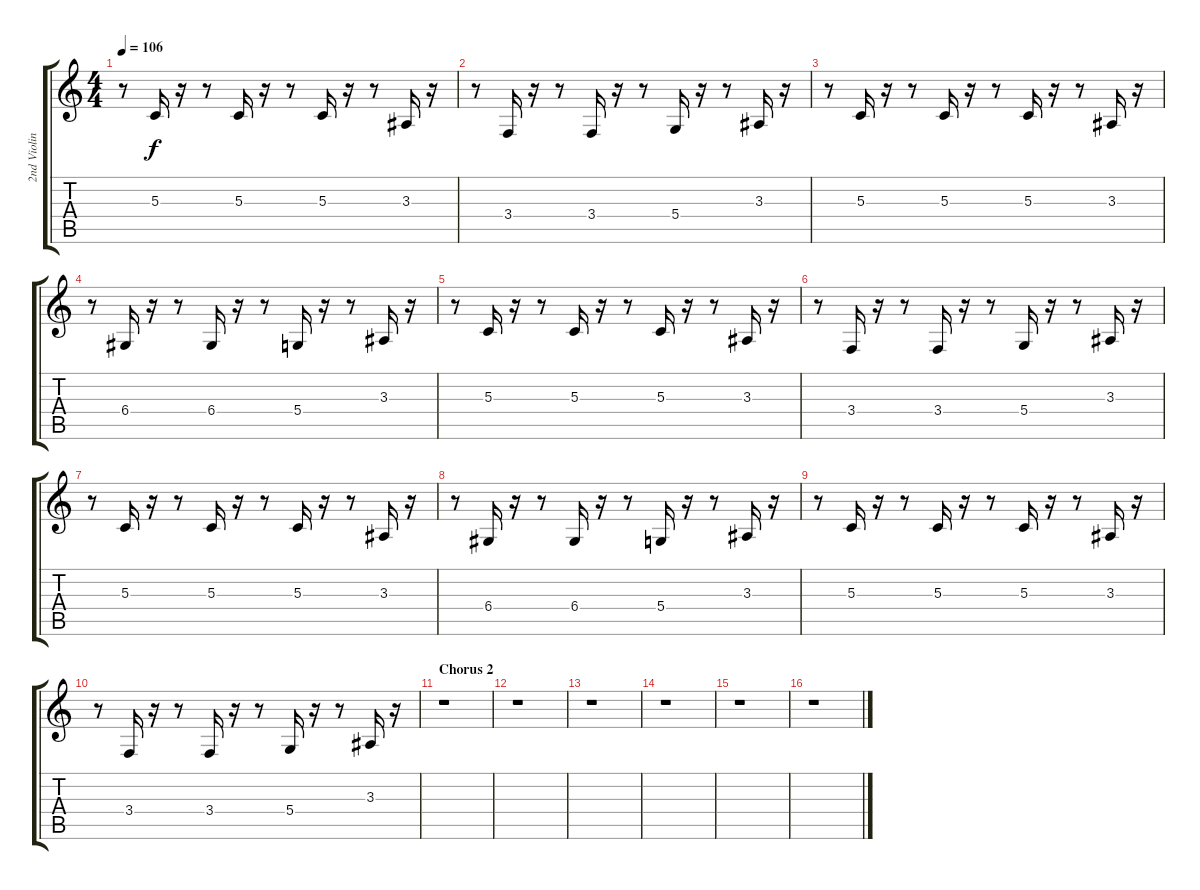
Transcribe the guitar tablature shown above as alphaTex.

\track ("2nd Violin -    Reggae" "2nd Violin") {instrument violin}
\staff {score tabs}
\tuning (E4 B3 G3 D3 A2 E2) {hide}
\ts (4 4)
\tempo 106
\clef g2
\ks c
r.8{dy f} 5.3.16 r.16 r.8 5.3.16 r.16 r.8 5.3.16 r.16 r.8 3.3.16 r.16 |
r.8 3.4.16 r.16 r.8 3.4.16 r.16 r.8 5.4.16 r.16 r.8 3.3.16 r.16 |
r.8 5.3.16 r.16 r.8 5.3.16 r.16 r.8 5.3.16 r.16 r.8 3.3.16 r.16 |
r.8 6.4.16 r.16 r.8 6.4.16 r.16 r.8 5.4.16 r.16 r.8 3.3.16 r.16 |
r.8 5.3.16 r.16 r.8 5.3.16 r.16 r.8 5.3.16 r.16 r.8 3.3.16 r.16 |
r.8 3.4.16 r.16 r.8 3.4.16 r.16 r.8 5.4.16 r.16 r.8 3.3.16 r.16 |
r.8 5.3.16 r.16 r.8 5.3.16 r.16 r.8 5.3.16 r.16 r.8 3.3.16 r.16 |
r.8 6.4.16 r.16 r.8 6.4.16 r.16 r.8 5.4.16 r.16 r.8 3.3.16 r.16 |
r.8 5.3.16 r.16 r.8 5.3.16 r.16 r.8 5.3.16 r.16 r.8 3.3.16 r.16 |
r.8 3.4.16 r.16 r.8 3.4.16 r.16 r.8 5.4.16 r.16 r.8 3.3.16 r.16 |
\section ("" "Chorus 2")
r.1 |
r.1 |
r.1 |
r.1 |
r.1 |
r.1
